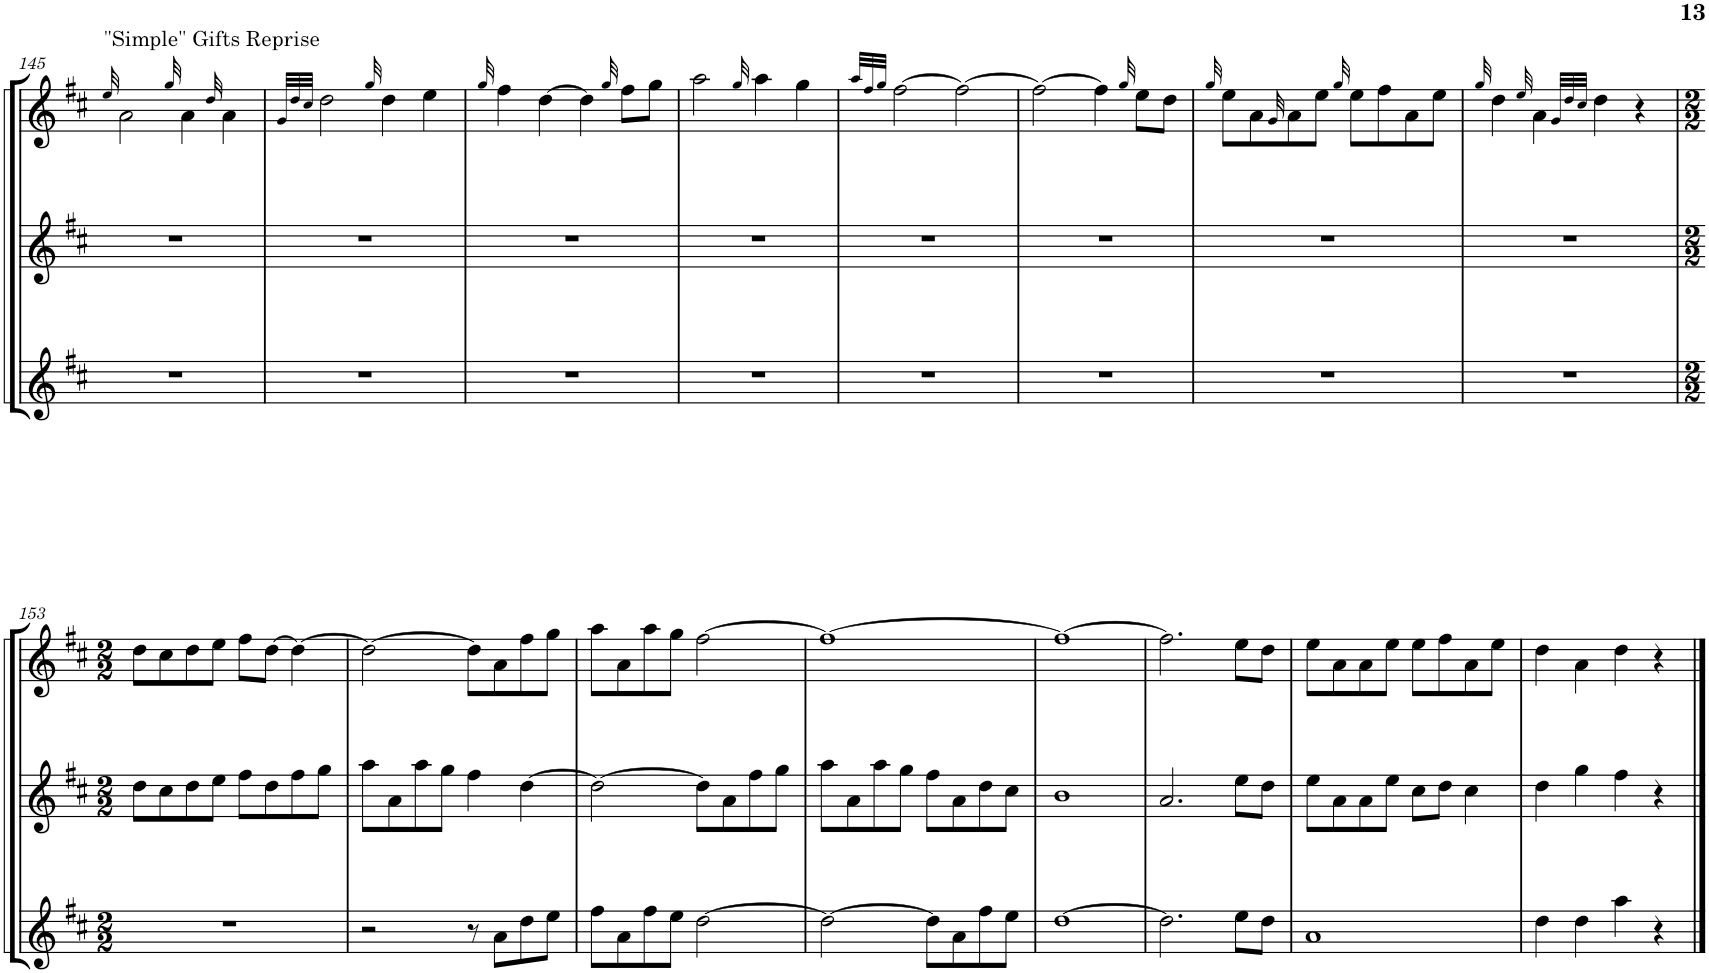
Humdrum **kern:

**kern	**kern	**kern
*part3	*part2	*part1
*staff3	*staff2	*staff1
*I"Oboe 3	*I"Oboe 2	*I"Oboe
*I'Ob	*I'Ob	*I'Ob
!!LO:PB:g=z
*clefG2	*clefG2	*clefG2
*k[f#c#]	*k[f#c#]	*k[f#c#]
*M2/2	*M2/2	*M2/2
*met(c|)	*met(c|)	*met(c|)
=145	=145	=145
.	.	32qee/
!	!	!LO:TX:a:t="Simple" Gifts Reprise
1r	1r	2a\
.	.	32qgg/
.	.	4a\
.	.	32qdd/
.	.	4a\
=146	=146	=146
.	.	32qg/LLL
.	.	32qdd/
.	.	32qcc#/JJJ
1r	1r	2dd\
.	.	32qgg/
.	.	4dd\
.	.	4ee\
=147	=147	=147
.	.	32qgg/
1r	1r	4ff#\
.	.	[4dd\
.	.	4dd\]
.	.	32qgg/
.	.	8ff#\L
.	.	8gg\J
=148	=148	=148
1r	1r	2aa\
.	.	32qgg/
.	.	4aa\
.	.	4gg\
=149	=149	=149
.	.	32qaa/LLL
.	.	32qff#/
.	.	32qgg/JJJ
1r	1r	[2ff#\
.	.	2ff#\_
=150	=150	=150
1r	1r	2ff#\_
.	.	4ff#\]
.	.	32qgg/
.	.	8ee\L
.	.	8dd\J
=151	=151	=151
.	.	32qgg/
1r	1r	8ee\L
.	.	8a\
.	.	32qg/
.	.	8a\
.	.	8ee\J
.	.	32qgg/
.	.	8ee\L
.	.	8ff#\
.	.	8a\
.	.	8ee\J
=152	=152	=152
.	.	32qgg/
1r	1r	4dd\
.	.	32qee/
.	.	4a\
.	.	32qg/LLL
.	.	32qdd/
.	.	32qcc#/JJJ
.	.	4dd\
.	.	4r
!!LO:LB:g=z
=153	=153	=153
*M2/2	*M2/2	*M2/2
1r	8dd\L	8dd\L
.	8cc#\	8cc#\
.	8dd\	8dd\
.	8ee\J	8ee\J
.	8ff#\L	8ff#\L
.	8dd\	[8dd\J
.	8ff#\	4dd\_
.	8gg\J	.
=154	=154	=154
2r	8aa\L	2dd\_
.	8a\	.
.	8aa\	.
.	8gg\J	.
8r	4ff#\	8dd\L]
8a\L	.	8a\
8dd\	[4dd\	8ff#\
8ee\J	.	8gg\J
=155	=155	=155
8ff#\L	2dd\_	8aa\L
8a\	.	8a\
8ff#\	.	8aa\
8ee\J	.	8gg\J
[2dd\	8dd\L]	[2ff#\
.	8a\	.
.	8ff#\	.
.	8gg\J	.
=156	=156	=156
2dd\_	8aa\L	1ff#_
.	8a\	.
.	8aa\	.
.	8gg\J	.
8dd\L]	8ff#\L	.
8a\	8a\	.
8ff#\	8dd\	.
8ee\J	8cc#\J	.
=157	=157	=157
[1dd	1b	1ff#_
=158	=158	=158
2.dd\]	2.a/	2.ff#\]
8ee\L	8ee\L	8ee\L
8dd\J	8dd\J	8dd\J
=159	=159	=159
1a	8ee\L	8ee\L
.	8a\	8a\
.	8a\	8a\
.	8ee\J	8ee\J
.	8cc#\L	8ee\L
.	8dd\J	8ff#\
.	4cc#\	8a\
.	.	8ee\J
=160	=160	=160
4dd\	4dd\	4dd\
4dd\	4gg\	4a\
4aa\	4ff#\	4dd\
4r	4r	4r
==	==	==
*-	*-	*-
